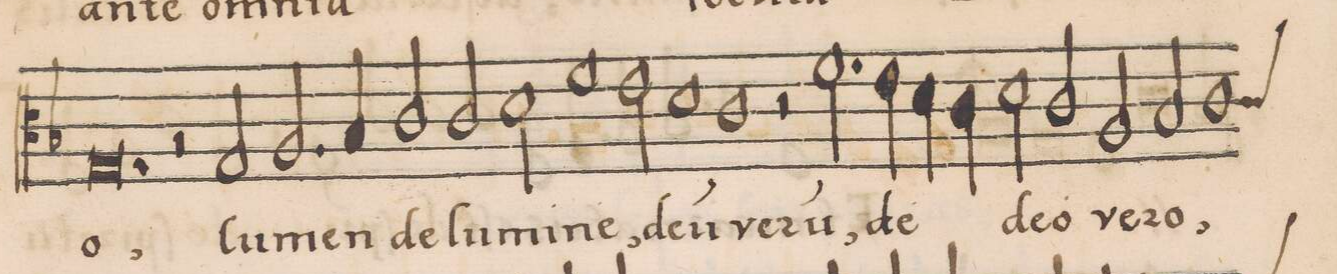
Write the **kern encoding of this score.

**kern	**text
*I"TENOR	*
*clefC3	*
*k[b-]	*
*met(C|)	*
*M2/1	*
0.G	-o,
=56-	=56-
=57-	=57-
2r	.
2G/	lu-
2.A/	-men
4B-/	de
=58-	=58-
2c/	lu-
2c/	-mi-
2d\	-ne,-
1f\	-de-
=59-	=59-
2e\	-u(m)
1d	ve-
=60-	=60-
1c	-ru(m),
2r	.
2.f\	de
=61-	=61-
4e\	.
4d\	.
4c\	.
2d\	de-
2c/	-o
=62-	=62-
2A/	ve-
2B-/	-ro,
*custos:c	*
1c	.
=63-	=63-
*-	*-
